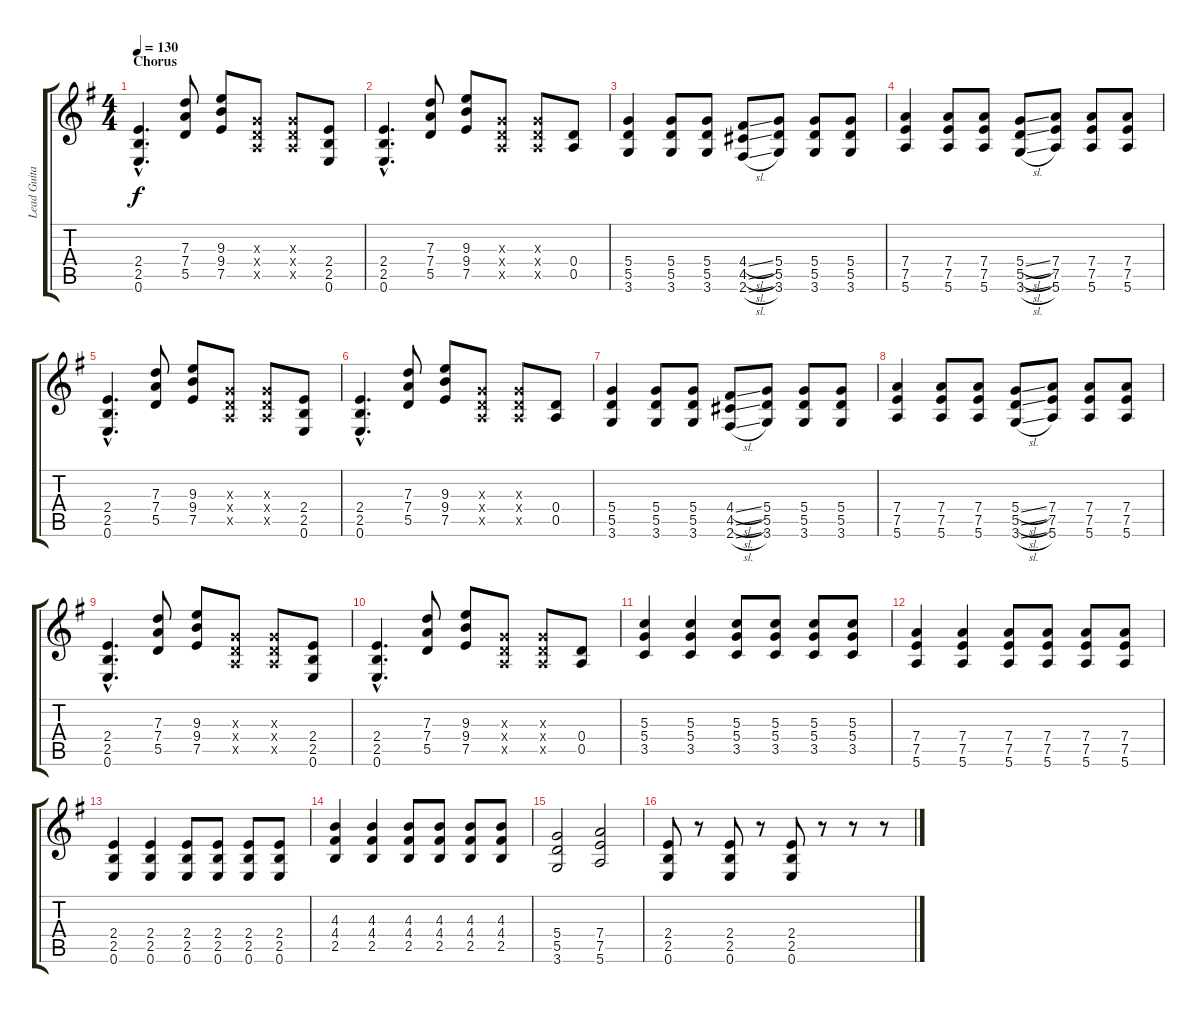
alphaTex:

\track ("Lead Guitar" "Lead Guita") {instrument overdrivenguitar}
\staff {score tabs}
\tuning (E4 B3 G3 D3 A2 E2) {hide}
\ts (4 4)
\section ("" "Chorus")
\tempo 130
\clef g2
\ks g
(2.4{hac} 2.5{hac} 0.6{hac}).4{d dy f} (7.3 7.4 5.5).8 (9.3 9.4 7.5).8 (0.3{x} 0.4{x} 0.5{x}).8 (0.3{x} 0.4{x} 0.5{x}).8 (2.4 2.5 0.6).8 |
(2.4{hac} 2.5{hac} 0.6{hac}).4{d} (7.3 7.4 5.5).8 (9.3 9.4 7.5).8 (0.3{x} 0.4{x} 0.5{x}).8 (0.3{x} 0.4{x} 0.5{x}).8 (0.4 0.5).8 |
(5.4 5.5 3.6).4 (5.4 5.5 3.6).8 (5.4 5.5 3.6).8 (4.4{sl} 4.5{sl} 2.6{sl}).8 (5.4 5.5 3.6).8 (5.4 5.5 3.6).8 (5.4 5.5 3.6).8 |
(7.4 7.5 5.6).4 (7.4 7.5 5.6).8 (7.4 7.5 5.6).8 (5.4{sl} 5.5{sl} 3.6{sl}).8 (7.4 7.5 5.6).8 (7.4 7.5 5.6).8 (7.4 7.5 5.6).8 |
(2.4{hac} 2.5{hac} 0.6{hac}).4{d} (7.3 7.4 5.5).8 (9.3 9.4 7.5).8 (0.3{x} 0.4{x} 0.5{x}).8 (0.3{x} 0.4{x} 0.5{x}).8 (2.4 2.5 0.6).8 |
(2.4{hac} 2.5{hac} 0.6{hac}).4{d} (7.3 7.4 5.5).8 (9.3 9.4 7.5).8 (0.3{x} 0.4{x} 0.5{x}).8 (0.3{x} 0.4{x} 0.5{x}).8 (0.4 0.5).8 |
(5.4 5.5 3.6).4 (5.4 5.5 3.6).8 (5.4 5.5 3.6).8 (4.4{sl} 4.5{sl} 2.6{sl}).8 (5.4 5.5 3.6).8 (5.4 5.5 3.6).8 (5.4 5.5 3.6).8 |
(7.4 7.5 5.6).4 (7.4 7.5 5.6).8 (7.4 7.5 5.6).8 (5.4{sl} 5.5{sl} 3.6{sl}).8 (7.4 7.5 5.6).8 (7.4 7.5 5.6).8 (7.4 7.5 5.6).8 |
(2.4{hac} 2.5{hac} 0.6{hac}).4{d} (7.3 7.4 5.5).8 (9.3 9.4 7.5).8 (0.3{x} 0.4{x} 0.5{x}).8 (0.3{x} 0.4{x} 0.5{x}).8 (2.4 2.5 0.6).8 |
(2.4{hac} 2.5{hac} 0.6{hac}).4{d} (7.3 7.4 5.5).8 (9.3 9.4 7.5).8 (0.3{x} 0.4{x} 0.5{x}).8 (0.3{x} 0.4{x} 0.5{x}).8 (0.4 0.5).8 |
(5.3 5.4 3.5).4 (5.3 5.4 3.5).4 (5.3 5.4 3.5).8 (5.3 5.4 3.5).8 (5.3 5.4 3.5).8 (5.3 5.4 3.5).8 |
(7.4 7.5 5.6).4 (7.4 7.5 5.6).4 (7.4 7.5 5.6).8 (7.4 7.5 5.6).8 (7.4 7.5 5.6).8 (7.4 7.5 5.6).8 |
(2.4 2.5 0.6).4 (2.4 2.5 0.6).4 (2.4 2.5 0.6).8 (2.4 2.5 0.6).8 (2.4 2.5 0.6).8 (2.4 2.5 0.6).8 |
(4.3 4.4 2.5).4 (4.3 4.4 2.5).4 (4.3 4.4 2.5).8 (4.3 4.4 2.5).8 (4.3 4.4 2.5).8 (4.3 4.4 2.5).8 |
(5.4 5.5 3.6).2 (7.4 7.5 5.6).2 |
(2.4 2.5 0.6).8 r.8 (2.4 2.5 0.6).8 r.8 (2.4 2.5 0.6).8 r.8 r.8 r.8
